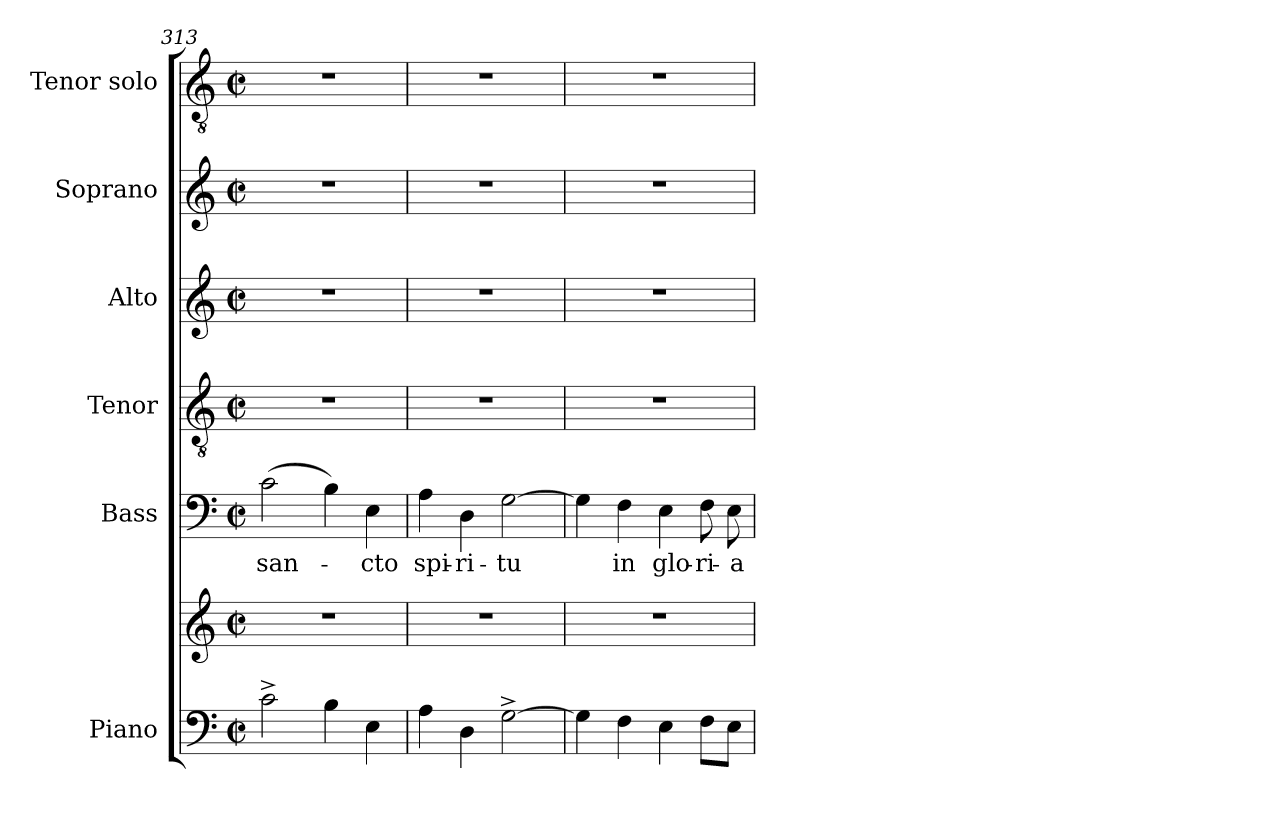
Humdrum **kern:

**kern	**kern	**kern	**text	**kern	**kern	**kern	**kern
*part6	*part6	*part5	*part5	*part4	*part3	*part2	*part1
*staff7	*staff6	*staff5	*staff5	*staff4	*staff3	*staff2	*staff1
*I"Piano	*	*I"Bass	*	*I"Tenor	*I"Alto	*I"Soprano	*I"Tenor solo
*I'Pno.	*	*I'B.	*	*I'T.	*I'A.	*I'S.	*I'T.s
*clefF4	*clefG2	*clefF4	*	*clefGv2	*clefG2	*clefG2	*clefGv2
*k[]	*k[]	*k[]	*	*k[]	*k[]	*k[]	*k[]
*M2/2	*M2/2	*M2/2	*	*M2/2	*M2/2	*M2/2	*M2/2
*met(c|)	*met(c|)	*met(c|)	*	*met(c|)	*met(c|)	*met(c|)	*met(c|)
=313	=313	=313	=313	=313	=313	=313	=313
!	!	!	!LO:LY:b	!	!	!	!
2c^\	1r	(>2c\	san-	1r	1r	1r	1r
4B\	.	4B\)	.	.	.	.	.
!	!	!	!LO:LY:b	!	!	!	!
4E\	.	4E\	-cto	.	.	.	.
=314	=314	=314	=314	=314	=314	=314	=314
!	!	!	!LO:LY:b	!	!	!	!
4A\	1r	4A\	spi-	1r	1r	1r	1r
!	!	!	!LO:LY:b	!	!	!	!
4D\	.	4D\	-ri-	.	.	.	.
!	!	!	!LO:LY:b	!	!	!	!
[2G^\	.	[2G\	-tu	.	.	.	.
=315	=315	=315	=315	=315	=315	=315	=315
4G\]	1r	4G\]	.	1r	1r	1r	1r
!	!	!	!LO:LY:b	!	!	!	!
4F\	.	4F\	in	.	.	.	.
!	!	!	!LO:LY:b	!	!	!	!
4E\	.	4E\	glo-	.	.	.	.
!	!	!	!LO:LY:b	!	!	!	!
8F\L	.	8F\	-ri-	.	.	.	.
!	!	!	!LO:LY:b	!	!	!	!
8E\J	.	8E\	-a	.	.	.	.
=	=	=	=	=	=	=	=
*-	*-	*-	*-	*-	*-	*-	*-
